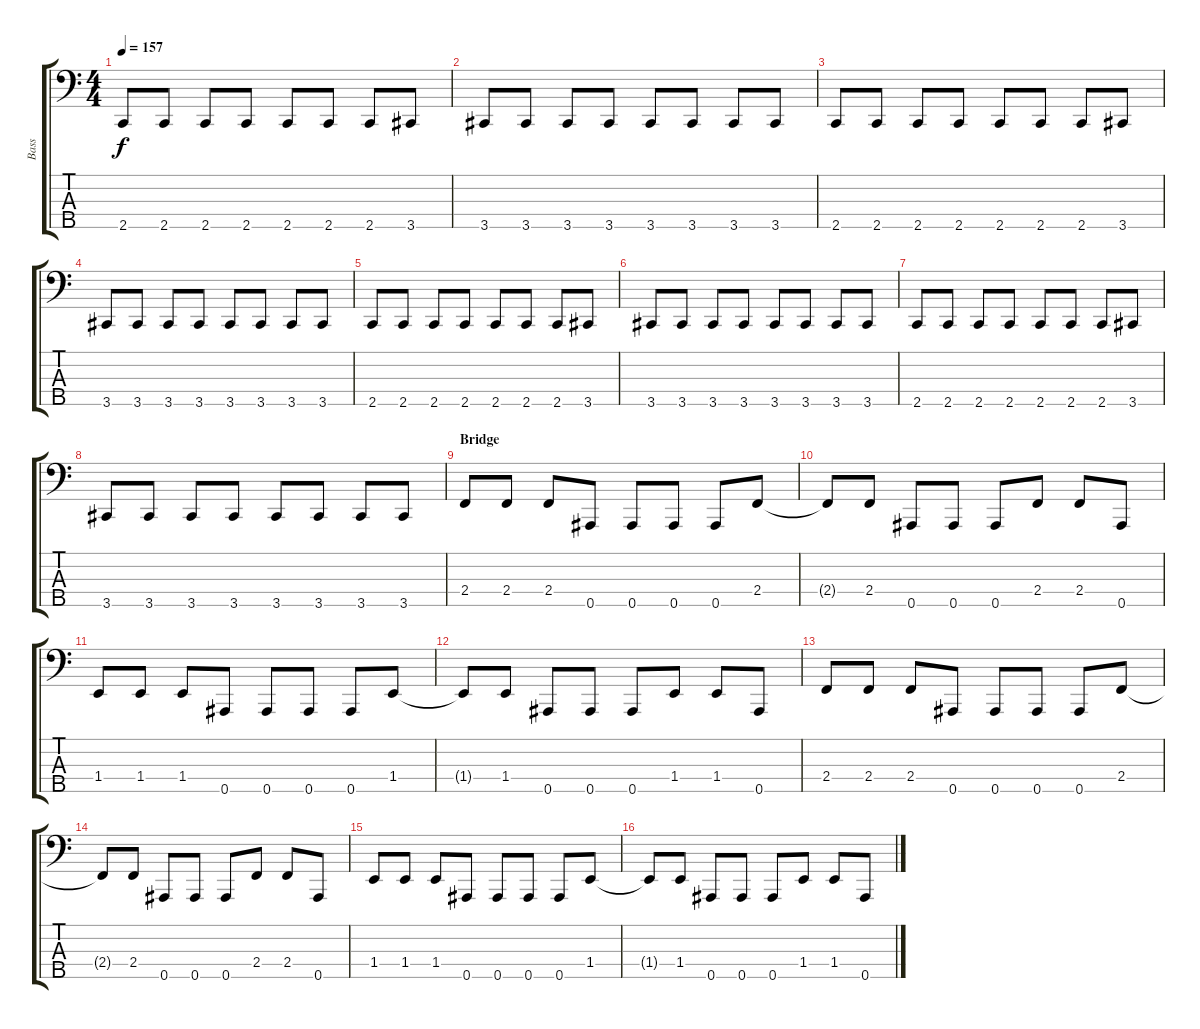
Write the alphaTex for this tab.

\track ("Bass" "Bass") {instrument electricbasspick}
\staff {score tabs}
\tuning (Gb2 Db2 Ab1 Eb1 Bb0) {hide}
\ts (4 4)
\tempo 157
\clef f4
\ks c
2.5.8{dy f} 2.5.8 2.5.8 2.5.8 2.5.8 2.5.8 2.5.8 3.5.8 |
3.5.8 3.5.8 3.5.8 3.5.8 3.5.8 3.5.8 3.5.8 3.5.8 |
2.5.8 2.5.8 2.5.8 2.5.8 2.5.8 2.5.8 2.5.8 3.5.8 |
3.5.8 3.5.8 3.5.8 3.5.8 3.5.8 3.5.8 3.5.8 3.5.8 |
2.5.8 2.5.8 2.5.8 2.5.8 2.5.8 2.5.8 2.5.8 3.5.8 |
3.5.8 3.5.8 3.5.8 3.5.8 3.5.8 3.5.8 3.5.8 3.5.8 |
2.5.8 2.5.8 2.5.8 2.5.8 2.5.8 2.5.8 2.5.8 3.5.8 |
3.5.8 3.5.8 3.5.8 3.5.8 3.5.8 3.5.8 3.5.8 3.5.8 |
\section ("" "Bridge")
2.4.8 2.4.8 2.4.8 0.5.8 0.5.8 0.5.8 0.5.8 2.4.8 |
2.4{t}.8 2.4.8 0.5.8 0.5.8 0.5.8 2.4.8 2.4.8 0.5.8 |
1.4.8 1.4.8 1.4.8 0.5.8 0.5.8 0.5.8 0.5.8 1.4.8 |
1.4{t}.8 1.4.8 0.5.8 0.5.8 0.5.8 1.4.8 1.4.8 0.5.8 |
2.4.8 2.4.8 2.4.8 0.5.8 0.5.8 0.5.8 0.5.8 2.4.8 |
2.4{t}.8 2.4.8 0.5.8 0.5.8 0.5.8 2.4.8 2.4.8 0.5.8 |
1.4.8 1.4.8 1.4.8 0.5.8 0.5.8 0.5.8 0.5.8 1.4.8 |
1.4{t}.8 1.4.8 0.5.8 0.5.8 0.5.8 1.4.8 1.4.8 0.5.8
